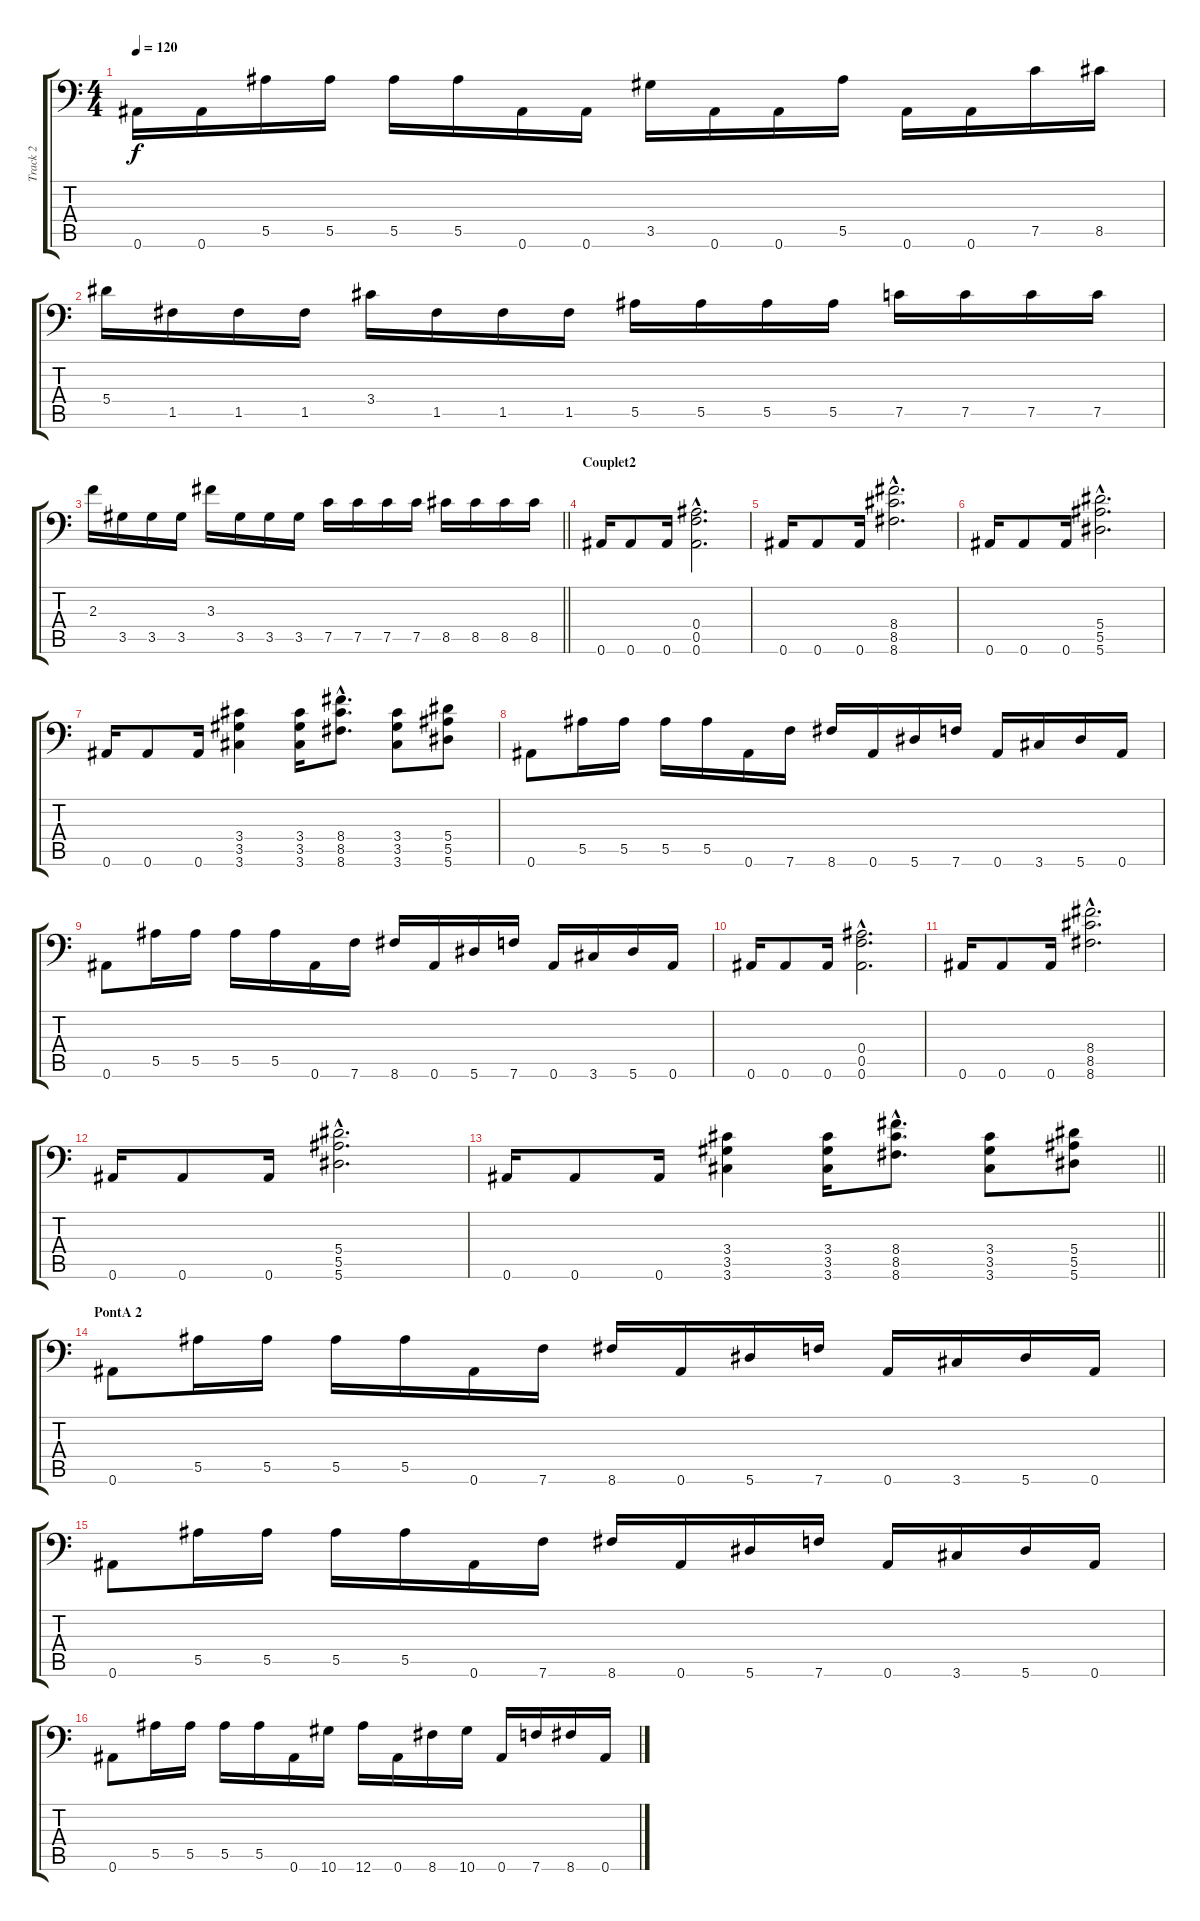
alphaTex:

\track ("Track 2" "Track 2") {instrument overdrivenguitar}
\staff {score tabs}
\tuning (C4 G3 Eb3 Bb2 F2 Bb1) {hide}
\ts (4 4)
\tempo 120
\clef f4
\ks c
0.6.16{dy f} 0.6.16 5.5.16 5.5.16 5.5.16 5.5.16 0.6.16 0.6.16 3.5.16 0.6.16 0.6.16 5.5.16 0.6.16 0.6.16 7.5.16 8.5.16 |
5.4.16 1.5.16 1.5.16 1.5.16 3.4.16 1.5.16 1.5.16 1.5.16 5.5.16 5.5.16 5.5.16 5.5.16 7.5.16 7.5.16 7.5.16 7.5.16 |
\barLineRight lightlight
2.3.16 3.5.16 3.5.16 3.5.16 3.3.16 3.5.16 3.5.16 3.5.16 7.5.16 7.5.16 7.5.16 7.5.16 8.5.16 8.5.16 8.5.16 8.5.16 |
\section ("" "Couplet2")
0.6.16 0.6.8 0.6.16 (0.4{hac} 0.5{hac} 0.6{hac}).2{d} |
0.6.16 0.6.8 0.6.16 (8.4{hac} 8.5{hac} 8.6{hac}).2{d} |
0.6.16 0.6.8 0.6.16 (5.4{hac} 5.5{hac} 5.6{hac}).2{d} |
0.6.16 0.6.8 0.6.16 (3.4 3.5 3.6).4 (3.4 3.5 3.6).16 (8.4{hac} 8.5{hac} 8.6{hac}).8{d} (3.4 3.5 3.6).8 (5.4 5.5 5.6).8 |
0.6.8 5.5.16 5.5.16 5.5.16 5.5.16 0.6.16 7.6.16 8.6.16 0.6.16 5.6.16 7.6.16 0.6.16 3.6.16 5.6.16 0.6.16 |
0.6.8 5.5.16 5.5.16 5.5.16 5.5.16 0.6.16 7.6.16 8.6.16 0.6.16 5.6.16 7.6.16 0.6.16 3.6.16 5.6.16 0.6.16 |
0.6.16 0.6.8 0.6.16 (0.4{hac} 0.5{hac} 0.6{hac}).2{d} |
0.6.16 0.6.8 0.6.16 (8.4{hac} 8.5{hac} 8.6{hac}).2{d} |
0.6.16 0.6.8 0.6.16 (5.4{hac} 5.5{hac} 5.6{hac}).2{d} |
\barLineRight lightlight
0.6.16 0.6.8 0.6.16 (3.4 3.5 3.6).4 (3.4 3.5 3.6).16 (8.4{hac} 8.5{hac} 8.6{hac}).8{d} (3.4 3.5 3.6).8 (5.4 5.5 5.6).8 |
\section ("" "PontA 2")
0.6.8 5.5.16 5.5.16 5.5.16 5.5.16 0.6.16 7.6.16 8.6.16 0.6.16 5.6.16 7.6.16 0.6.16 3.6.16 5.6.16 0.6.16 |
0.6.8 5.5.16 5.5.16 5.5.16 5.5.16 0.6.16 7.6.16 8.6.16 0.6.16 5.6.16 7.6.16 0.6.16 3.6.16 5.6.16 0.6.16 |
0.6.8 5.5.16 5.5.16 5.5.16 5.5.16 0.6.16 10.6.16 12.6.16 0.6.16 8.6.16 10.6.16 0.6.16 7.6.16 8.6.16 0.6.16
